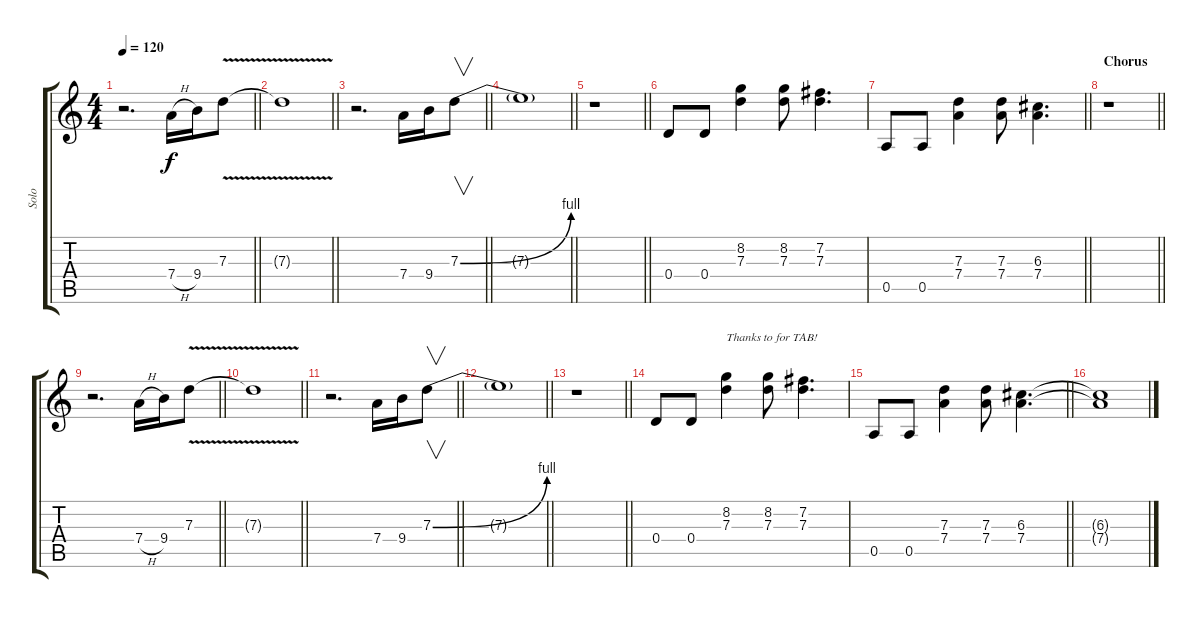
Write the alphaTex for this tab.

\track ("Solo" "Solo") {instrument overdrivenguitar}
\staff {score tabs}
\tuning (E4 B3 G3 D3 A2 E2) {hide}
\ts (4 4)
\tempo 120
\clef g2
\barLineRight lightlight
\ks c
r.2{d dy f} 7.4{h}.16 9.4.16 7.3{v}.8 |
\barLineRight lightlight
7.3{t}.1 |
\barLineRight lightlight
r.2{d} 7.4.16 9.4.16 7.3{be (bend 0 0 60 4)}.8{v} |
\barLineRight lightlight
7.3{t}.1 |
\barLineRight lightlight
r.1 |
0.4.8 0.4.8 (8.2 7.3).4 (8.2 7.3).8 (7.2 7.3).4{d} |
\barLineRight lightlight
0.5.8 0.5.8 (7.3 7.4).4 (7.3 7.4).8 (6.3 7.4).4{d} |
\section ("" "Chorus")
\barLineRight lightlight
r.1 |
\barLineRight lightlight
r.2{d} 7.4{h}.16 9.4.16 7.3{v}.8 |
\barLineRight lightlight
7.3{t}.1 |
\barLineRight lightlight
r.2{d} 7.4.16 9.4.16 7.3{be (bend 0 0 60 4)}.8{v} |
\barLineRight lightlight
7.3{t}.1 |
\barLineRight lightlight
r.1 |
0.4.8 0.4.8 (8.2 7.3).4{txt "Thanks to for TAB!"} (8.2 7.3).8 (7.2 7.3).4{d} |
\barLineRight lightlight
0.5.8 0.5.8 (7.3 7.4).4 (7.3 7.4).8 (6.3 7.4).4{d} |
(6.3{t} 7.4{t}).1
